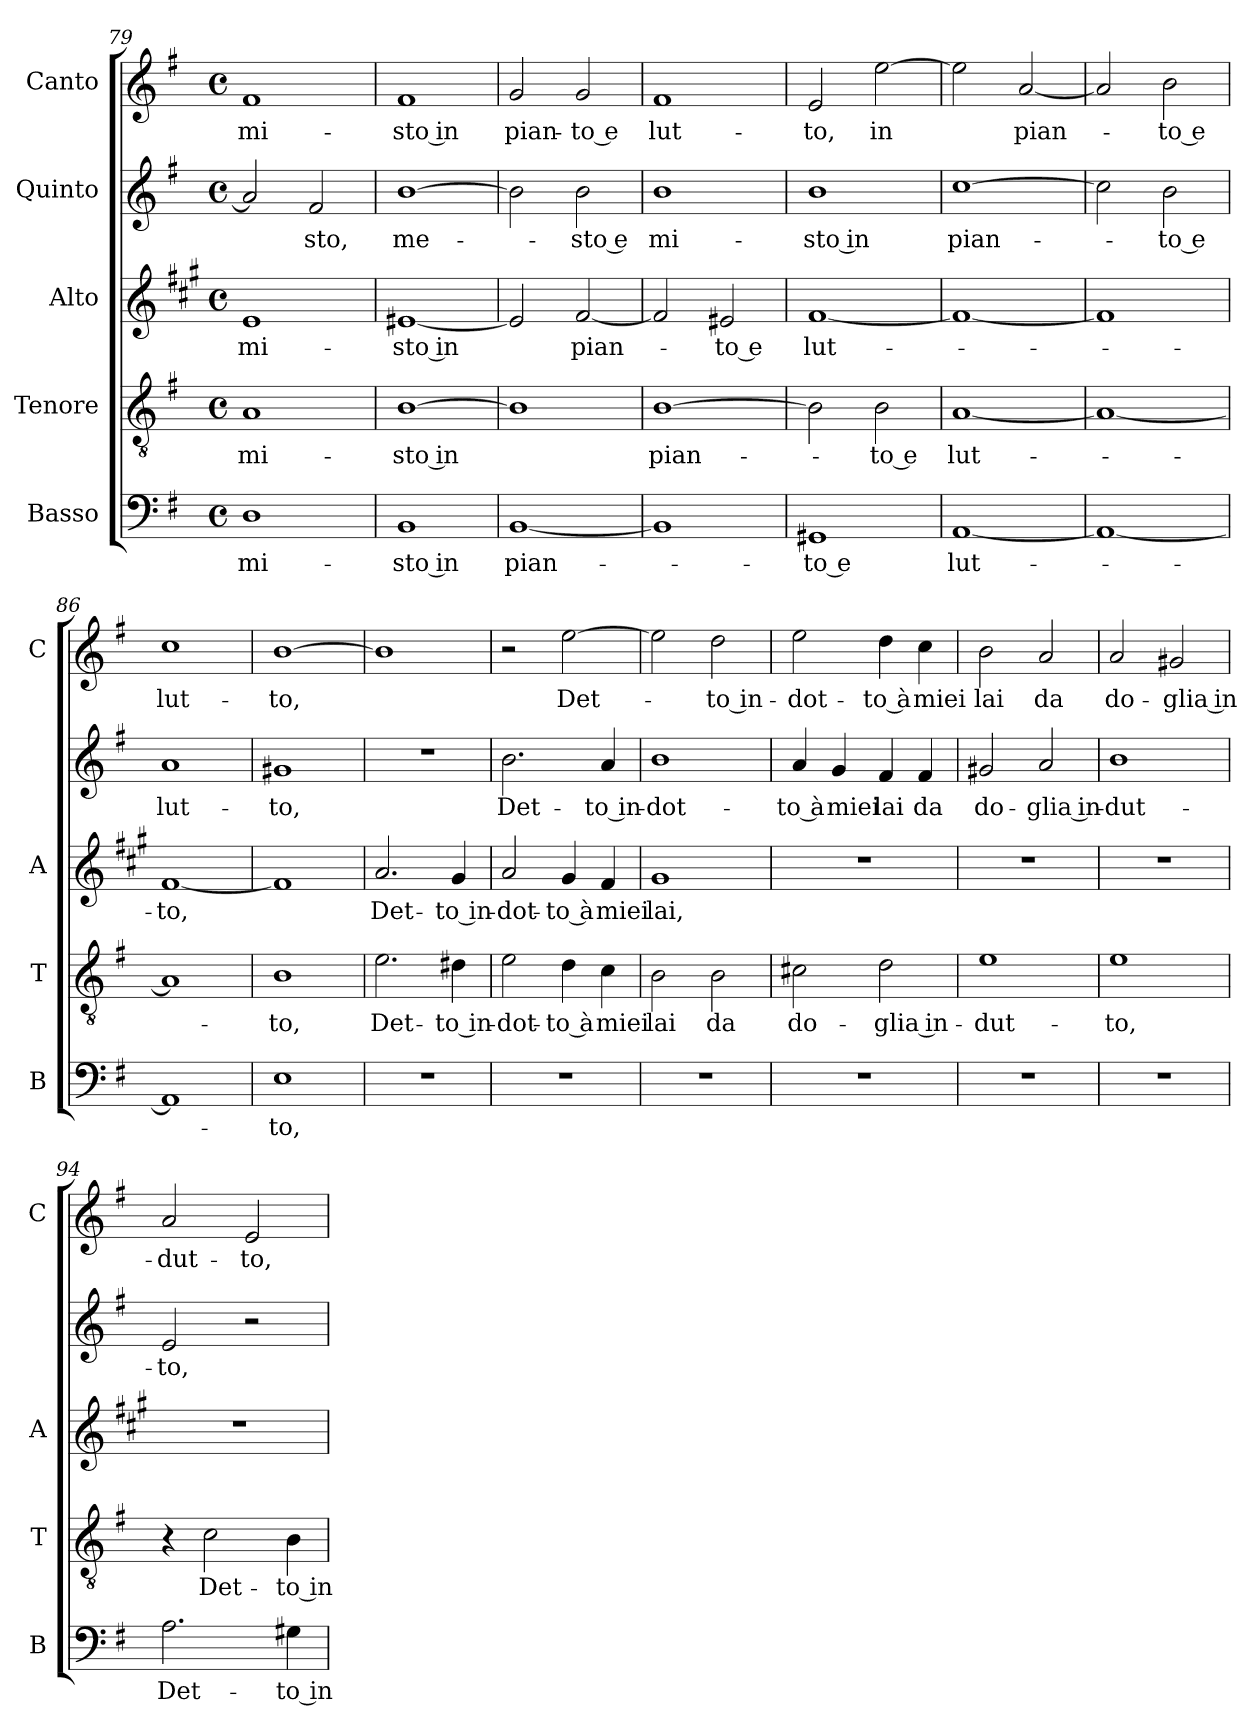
**kern	**text	**kern	**text	**kern	**text	**kern	**text	**kern	**text
*part5	*part5	*part4	*part4	*part3	*part3	*part2	*part2	*part1	*part1
*staff5	*staff5	*staff4	*staff4	*staff3	*staff3	*staff2	*staff2	*staff1	*staff1
*I"Basso	*	*I"Tenore	*	*I"Alto	*	*I"Quinto	*	*I"Canto	*
*I'B	*	*I'T	*	*I'A	*	*	*	*I'C	*
*clefF4	*	*clefGv2	*	*clefG2	*	*clefG2	*	*clefG2	*
*	*	*	*	*ITrd1c2	*	*	*	*	*
*k[f#]	*	*k[f#]	*	*k[f#]	*	*k[f#]	*	*k[f#]	*
*G:	*	*G:	*	*G:	*	*G:	*	*G:	*
*M4/4	*	*M4/4	*	*M4/4	*	*M4/4	*	*M4/4	*
*met(c)	*	*met(c)	*	*met(c)	*	*met(c)	*	*met(c)	*
=79	=79	=79	=79	=79	=79	=79	=79	=79	=79
!	!LO:LY:b	!	!LO:LY:b	!	!LO:LY:b	!	!	!	!LO:LY:b
1D	mi-	1A	mi-	1d	mi-	2a/]	.	1f#	mi-
!	!	!	!	!	!	!	!LO:LY:b	!	!
.	.	.	.	.	.	2f#/	-sto,	.	.
=80	=80	=80	=80	=80	=80	=80	=80	=80	=80
!	!LO:LY:b	!	!LO:LY:b	!	!LO:LY:b	!	!LO:LY:b	!	!LO:LY:b
1BB	-sto in	[1B	-sto in	[1d#X	-sto in	[1b	me-	1f#	-sto in
=81	=81	=81	=81	=81	=81	=81	=81	=81	=81
!	!LO:LY:b	!	!	!	!	!	!	!	!LO:LY:b
[1BB	pian-	1B]	.	2d#/]	.	2b\]	.	2g/	pian-
!	!	!	!	!	!LO:LY:b	!	!LO:LY:b	!	!LO:LY:b
.	.	.	.	[2e/	pian-	2b\	-sto e	2g/	-to e
!!LO:PB:g=z
=82	=82	=82	=82	=82	=82	=82	=82	=82	=82
!	!	!	!LO:LY:b	!	!	!	!LO:LY:b	!	!LO:LY:b
1BB]	.	[1B	pian-	2e/]	.	1b	mi-	1f#	lut-
!	!	!	!	!	!LO:LY:b	!	!	!	!
.	.	.	.	2d#X/	-to e	.	.	.	.
=83	=83	=83	=83	=83	=83	=83	=83	=83	=83
!	!LO:LY:b	!	!	!	!LO:LY:b	!	!LO:LY:b	!	!LO:LY:b
1GG#X	-to e	2B\]	.	[1e	lut-	1b	-sto in	2e/	-to,
!	!	!	!LO:LY:b	!	!	!	!	!	!LO:LY:b
.	.	2B\	-to e	.	.	.	.	[2ee\	in
=84	=84	=84	=84	=84	=84	=84	=84	=84	=84
!	!LO:LY:b	!	!LO:LY:b	!	!	!	!LO:LY:b	!	!
[1AA	lut-	[1A	lut-	1e_	.	[1cc	pian-	2ee\]	.
!	!	!	!	!	!	!	!	!	!LO:LY:b
.	.	.	.	.	.	.	.	[2a/	pian-
=85	=85	=85	=85	=85	=85	=85	=85	=85	=85
1AA_	.	1A_	.	1e]	.	2cc\]	.	2a/]	.
!	!	!	!	!	!	!	!LO:LY:b	!	!LO:LY:b
.	.	.	.	.	.	2b\	-to e	2b\	-to e
=86	=86	=86	=86	=86	=86	=86	=86	=86	=86
!	!	!	!	!	!LO:LY:b	!	!LO:LY:b	!	!LO:LY:b
1AA]	.	1A]	.	[1e	-to,	1a	lut-	1cc	lut-
=87	=87	=87	=87	=87	=87	=87	=87	=87	=87
!	!LO:LY:b	!	!LO:LY:b	!	!	!	!LO:LY:b	!	!LO:LY:b
1E	-to,	1B	-to,	1e]	.	1g#X	-to,	[1b	-to,
=88	=88	=88	=88	=88	=88	=88	=88	=88	=88
!	!	!	!LO:LY:b	!	!LO:LY:b	!	!	!	!
1r	.	2.e\	Det-	2.g/	Det-	1r	.	1b]	.
!	!	!	!LO:LY:b	!	!LO:LY:b	!	!	!	!
.	.	4d#X\	-to in-	4f#/	-to in-	.	.	.	.
!!LO:LB:g=z
=89	=89	=89	=89	=89	=89	=89	=89	=89	=89
!	!	!	!LO:LY:b	!	!LO:LY:b	!	!LO:LY:b	!	!
1r	.	2e\	-dot-	2g/	-dot-	2.b\	Det-	2r	.
!	!	!	!LO:LY:b	!	!LO:LY:b	!	!	!	!LO:LY:b
.	.	4d\	-to à	4f#/	-to à	.	.	[2ee\	Det-
!	!	!	!LO:LY:b	!	!LO:LY:b	!	!LO:LY:b	!	!
.	.	4c\	miei	4e/	miei	4a/	-to in-	.	.
=90	=90	=90	=90	=90	=90	=90	=90	=90	=90
!	!	!	!LO:LY:b	!	!LO:LY:b	!	!LO:LY:b	!	!
1r	.	2B\	lai	1f#	lai,	1b	-dot-	2ee\]	.
!	!	!	!LO:LY:b	!	!	!	!	!	!LO:LY:b
.	.	2B\	da	.	.	.	.	2dd\	-to in-
=91	=91	=91	=91	=91	=91	=91	=91	=91	=91
!	!	!	!LO:LY:b	!	!	!	!LO:LY:b	!	!LO:LY:b
1r	.	2c#X\	do-	1r	.	4a/	-to à	2ee\	-dot-
!	!	!	!	!	!	!	!LO:LY:b	!	!
.	.	.	.	.	.	4g/	miei	.	.
!	!	!	!LO:LY:b	!	!	!	!LO:LY:b	!	!LO:LY:b
.	.	2d\	-glia in-	.	.	4f#/	lai	4dd\	-to à
!	!	!	!	!	!	!	!LO:LY:b	!	!LO:LY:b
.	.	.	.	.	.	4f#/	da	4cc\	miei
=92	=92	=92	=92	=92	=92	=92	=92	=92	=92
!	!	!	!LO:LY:b	!	!	!	!LO:LY:b	!	!LO:LY:b
1r	.	1e	-dut-	1r	.	2g#X/	do-	2b\	lai
!	!	!	!	!	!	!	!LO:LY:b	!	!LO:LY:b
.	.	.	.	.	.	2a/	-glia in-	2a/	da
=93	=93	=93	=93	=93	=93	=93	=93	=93	=93
!	!	!	!LO:LY:b	!	!	!	!LO:LY:b	!	!LO:LY:b
1r	.	1e	-to,	1r	.	1b	-dut-	2a/	do-
!	!	!	!	!	!	!	!	!	!LO:LY:b
.	.	.	.	.	.	.	.	2g#X/	-glia in-
=94	=94	=94	=94	=94	=94	=94	=94	=94	=94
!	!LO:LY:b	!	!	!	!	!	!LO:LY:b	!	!LO:LY:b
2.A\	Det-	4r	.	1r	.	2e/	-to,	2a/	-dut-
!	!	!	!LO:LY:b	!	!	!	!	!	!
.	.	2c\	Det-	.	.	.	.	.	.
!	!	!	!	!	!	!	!	!	!LO:LY:b
.	.	.	.	.	.	2r	.	2e/	-to,
!	!LO:LY:b	!	!LO:LY:b	!	!	!	!	!	!
4G#X\	-to in-	4B\	-to in-	.	.	.	.	.	.
=	=	=	=	=	=	=	=	=	=
*-	*-	*-	*-	*-	*-	*-	*-	*-	*-
